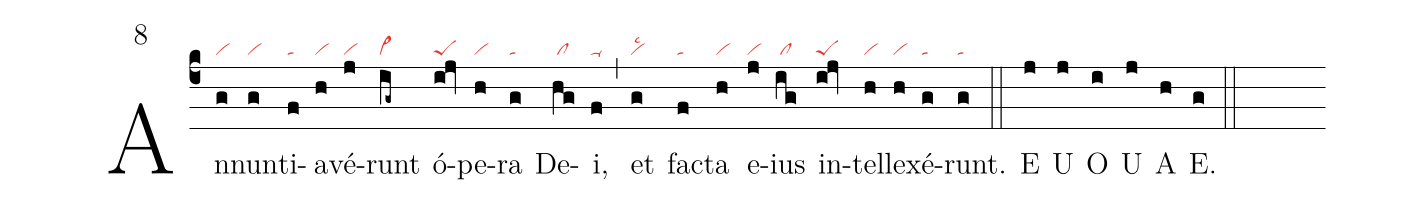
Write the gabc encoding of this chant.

mode: 8;
nabc-lines: 1;
%%
(c4)
An(g|vi)nun(g|vi)ti(f|ta)a(h|vi)vé(j|vi)runt(ig~|cl~) ó(iqj|peS)pe(h|vi)ra(g|ta) De(hg|/cl)i,(f|ta-) (,)
et(g|vilsc2) fa(f|ta)cta(h|vi) e(j|vi)ius(ig|/cl) in(iqj|peS)tel(h|vi)le(h|vi)xé(g|ta)runt.(g|ta) (::)

E(j) U(j) O(i) U(j) A(h) E.(g) (::)
